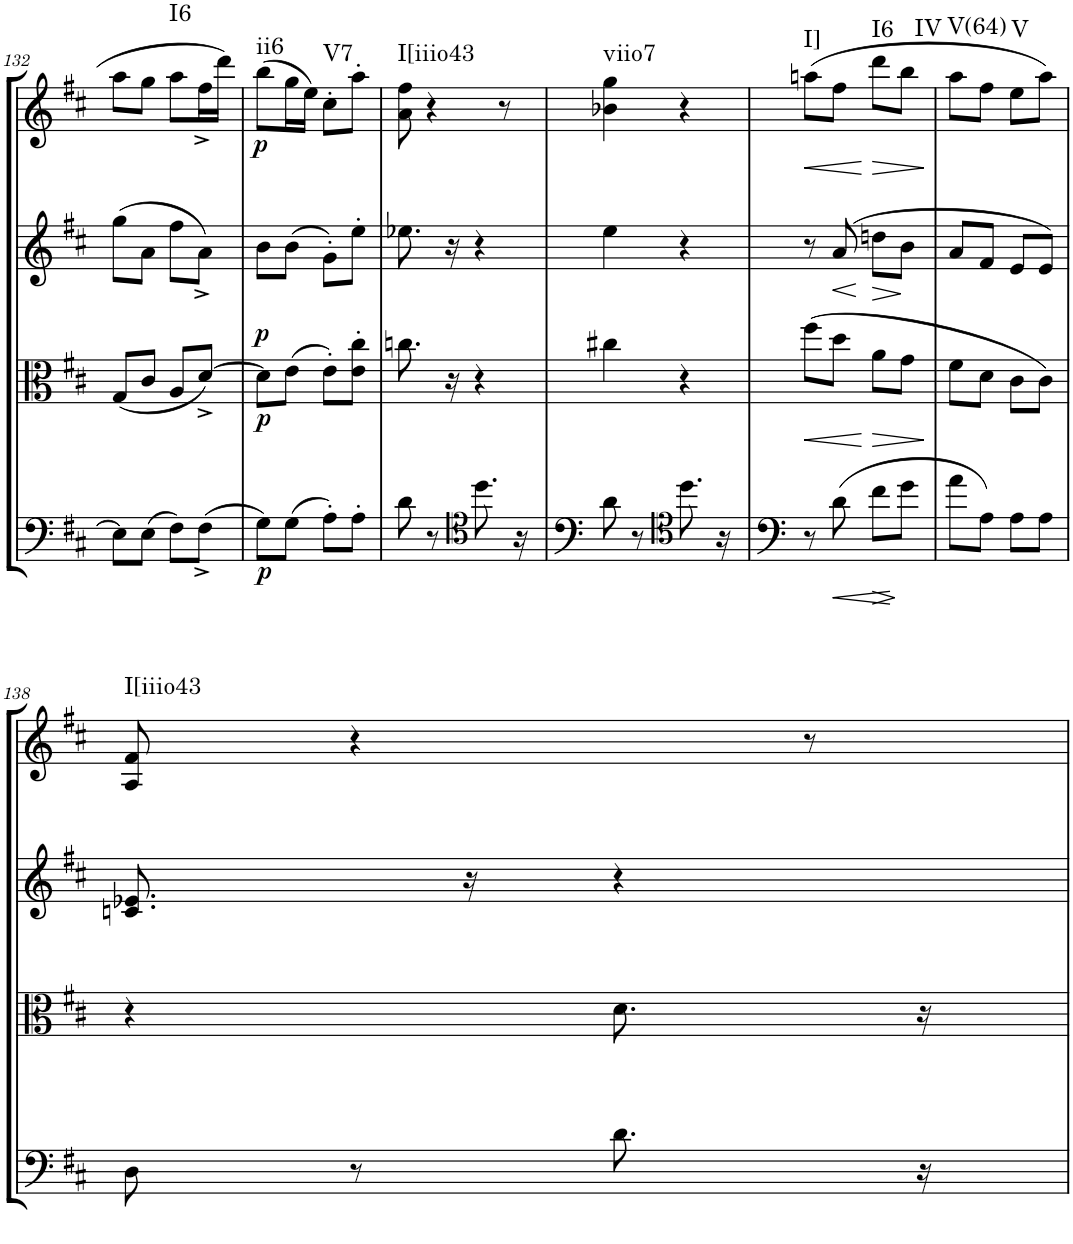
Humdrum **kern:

**kern	**dynam	**kern	**dynam	**kern	**dynam	**kern	**dynam	**harte
*part4	*part4	*part3	*part3	*part2	*part2	*part1	*part1	*part1
*staff4	*staff4	*staff3	*staff3	*staff2	*staff2	*staff1	*staff1	*
*I"Cello	*	*I"Viola	*	*I"2nd Violin	*	*I"1st Violin	*	*
*	*	*I'Vla	*	*I'Vln	*	*I'Vln	*	*
!!LO:PB:g=z
*clefF4	*	*clefC3	*	*clefG2	*	*clefG2	*	*
*k[f#c#]	*	*k[f#c#]	*	*k[f#c#]	*	*k[f#c#]	*	*
*M2/4	*	*M2/4	*	*M2/4	*	*M2/4	*	*
=132	=132	=132	=132	=132	=132	=132	=132	=132
8E\L]	.	(8G/L	.	(8gg\L	.	8aa\L	.	.
(8E\J	.	8c#/J	.	8a\J	.	8gg\J	.	.
!	!	!	!	!	!	!	!	!LO:H:kt=I6
8F#\L)	.	8A/L	.	8ff#\L	.	8aa\L	.	N
(8F#^<\J	.	[8d^/J)	.	8a^<\J)	.	16ff#^<\L	.	.
.	.	.	.	.	.	16ddd\JJ	.	.
=133	=133	=133	=133	=133	=133	=133	=133	=133
!	!LO:DY:b	!	!LO:DY:a	!	!	!	!	!
!	!	!	!LO:DY:n=1:b	!	!	!	!LO:DY:b	!LO:H:kt=ii6
8G\L)	p	8d\L]	p p	8b\L	.	(8bb\L	p	N
(8G\J	.	(8e\J	.	(8b\J	.	16gg\L	.	.
.	.	.	.	.	.	16ee\JJ)	.	.
!	!	!	!	!	!	!	!	!LO:H:kt=V7
8A'\L)	.	8e'\L)	.	8g'\L)	.	8cc#'\L	.	N
8A'\J	.	8e\' 8cc#\'J	.	8ee'\J	.	8aa'\J	.	.
=134	=134	=134	=134	=134	=134	=134	=134	=134
!	!	!	!	!	!	!	!	!LO:H:kt=I[iiio43
8d\	.	8.ccn\	.	8.ee-X\	.	8a\ 8ff#\	.	N
8r	.	.	.	.	.	4r	.	.
.	.	16r	.	16r	.	.	.	.
*clefC4	*	*	*	*	*	*	*	*
8.dd\	.	4r	.	4r	.	.	.	.
.	.	.	.	.	.	8r	.	.
16r	.	.	.	.	.	.	.	.
=135	=135	=135	=135	=135	=135	=135	=135	=135
!	!	!	!	!	!	!	!	!LO:H:kt=viio7
8d\	.	4cc#X\	.	4ee\	.	4b-X\ 4gg\	.	N
8r	.	.	.	.	.	.	.	.
*clefC4	*	*	*	*	*	*	*	*
8.dd\	.	4r	.	4r	.	4r	.	.
16r	.	.	.	.	.	.	.	.
=136	=136	=136	=136	=136	=136	=136	=136	=136
!	!	!	!LO:HP:b	!	!	!	!LO:HP:b	!LO:H:kt=I]
8r	.	(8ff#\L	<	8r	.	(8aan\L	<	N
!	!LO:HP:b	!	!	!	!LO:HP:b	!	!	!
(8d\	<	8dd\J	.	(8a/	<	8ff#\J	.	.
!	!LO:HP:b	!	!LO:HP:n=1:b	!	!LO:HP:b	!	!LO:HP:n=1:b	!LO:H:kt=I6
8f#\L	>	8a\L	[ >	8ddn\L	>	8ddd\L	[ >	N
!	!	!	!	!	!	!	!	!LO:H:kt=IV
8g\J	[	8g\J	.	8b\J	[	8bb\J	.	N
.	]	.	]	.	]	.	]	.
=137	=137	=137	=137	=137	=137	=137	=137	=137
!	!	!	!	!	!	!	!	!LO:H:kt=V(64)
8a\L	.	8f#\L	.	8a/L	.	8aa\L	.	N
8A\J)	.	8d\J	.	8f#/J	.	8ff#\J	.	.
!	!	!	!	!	!	!	!	!LO:H:kt=V
8A\L	.	8c#\L	.	8e/L	.	8ee\L	.	N
8A\J	.	8c#\J)	.	8e/J)	.	8aa\J)	.	.
!!LO:LB:g=z
=138	=138	=138	=138	=138	=138	=138	=138	=138
!	!	!	!	!	!	!	!	!LO:H:kt=I[iiio43
8D\	.	4r	.	8.cn/ 8.e-X/	.	8A/ 8f#/	.	N
8r	.	.	.	.	.	4r	.	.
.	.	.	.	16r	.	.	.	.
8.d\	.	8.d\	.	4r	.	.	.	.
.	.	.	.	.	.	8r	.	.
16r	.	16r	.	.	.	.	.	.
=	=	=	=	=	=	=	=	=
*-	*-	*-	*-	*-	*-	*-	*-	*-
